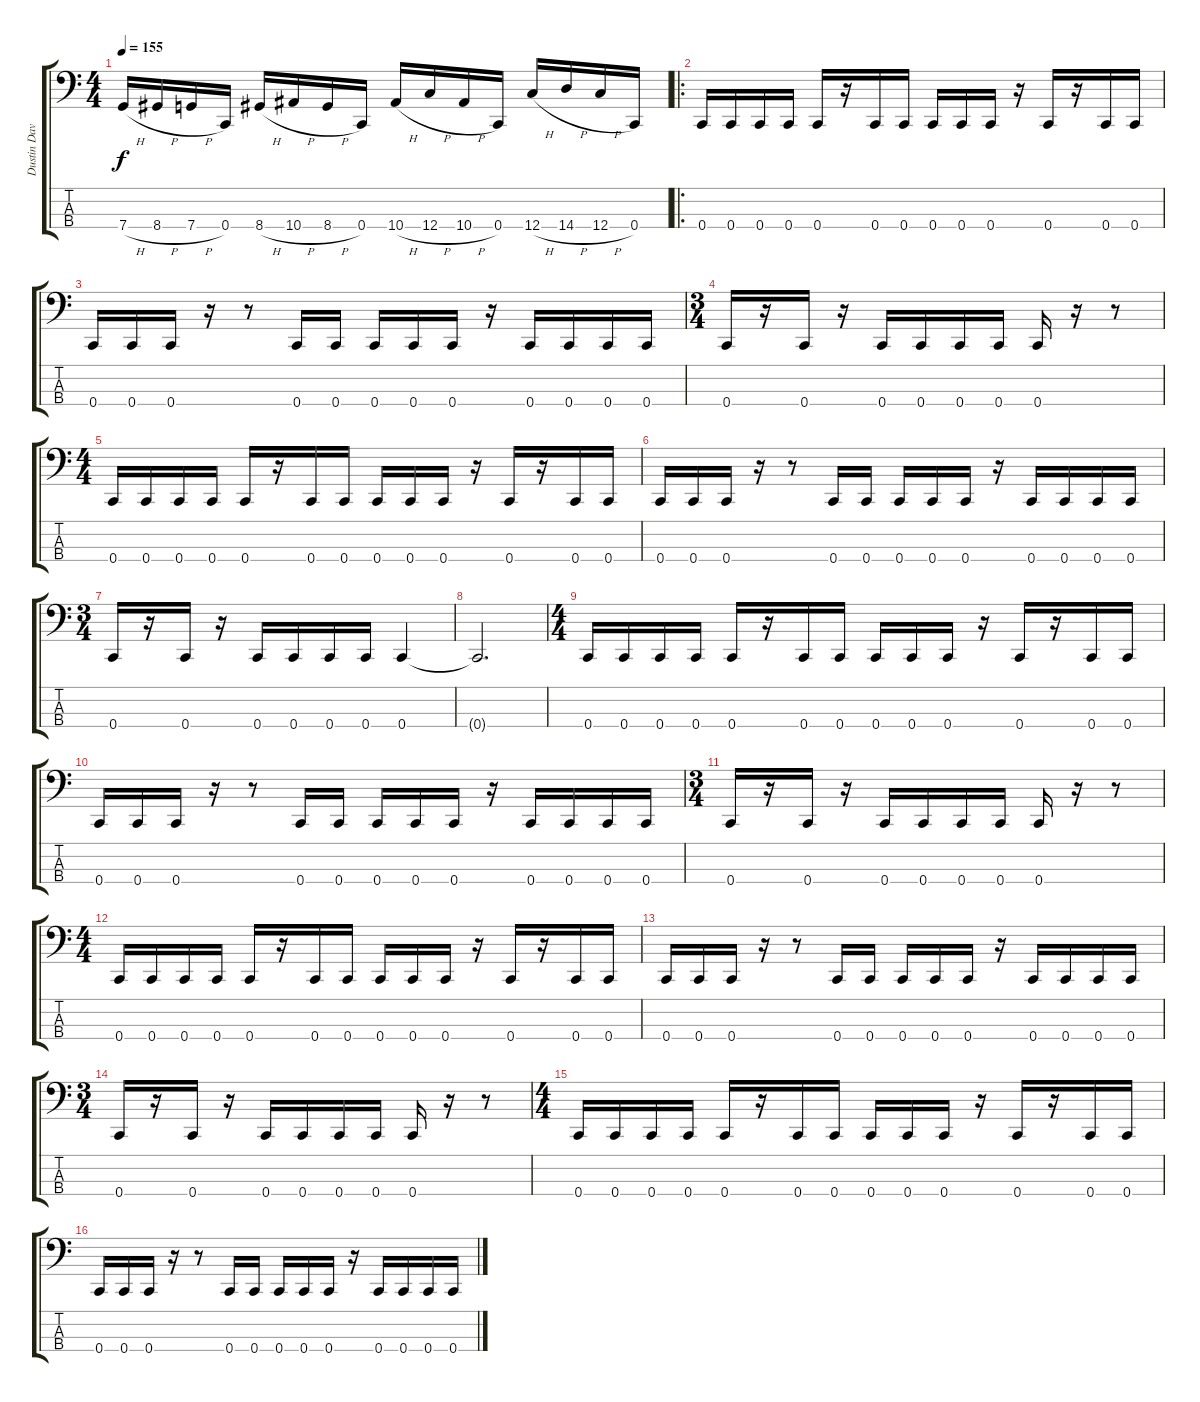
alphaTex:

\track ("Dustin Davidson (Bass)" "Dustin Dav") {instrument electricbasspick}
\staff {score tabs}
\tuning (F2 C2 G1 C1) {hide}
\ts (4 4)
\tempo 155
\clef f4
\ks c
7.4{h}.16{dy f} 8.4{h}.16 7.4{h}.16 0.4.16 8.4{h}.16 10.4{h}.16 8.4{h}.16 0.4.16 10.4{h}.16 12.4{h}.16 10.4{h}.16 0.4.16 12.4{h}.16 14.4{h}.16 12.4{h}.16 0.4.16 |
\ro
0.4.16 0.4.16 0.4.16 0.4.16 0.4.16 r.16 0.4.16 0.4.16 0.4.16 0.4.16 0.4.16 r.16 0.4.16 r.16 0.4.16 0.4.16 |
0.4.16 0.4.16 0.4.16 r.16 r.8 0.4.16 0.4.16 0.4.16 0.4.16 0.4.16 r.16 0.4.16 0.4.16 0.4.16 0.4.16 |
\ts (3 4)
0.4.16 r.16 0.4.16 r.16 0.4.16 0.4.16 0.4.16 0.4.16 0.4.16 r.16 r.8 |
\ts (4 4)
0.4.16 0.4.16 0.4.16 0.4.16 0.4.16 r.16 0.4.16 0.4.16 0.4.16 0.4.16 0.4.16 r.16 0.4.16 r.16 0.4.16 0.4.16 |
0.4.16 0.4.16 0.4.16 r.16 r.8 0.4.16 0.4.16 0.4.16 0.4.16 0.4.16 r.16 0.4.16 0.4.16 0.4.16 0.4.16 |
\ts (3 4)
0.4.16 r.16 0.4.16 r.16 0.4.16 0.4.16 0.4.16 0.4.16 0.4.4 |
0.4{t}.2{d} |
\ts (4 4)
0.4.16 0.4.16 0.4.16 0.4.16 0.4.16 r.16 0.4.16 0.4.16 0.4.16 0.4.16 0.4.16 r.16 0.4.16 r.16 0.4.16 0.4.16 |
0.4.16 0.4.16 0.4.16 r.16 r.8 0.4.16 0.4.16 0.4.16 0.4.16 0.4.16 r.16 0.4.16 0.4.16 0.4.16 0.4.16 |
\ts (3 4)
0.4.16 r.16 0.4.16 r.16 0.4.16 0.4.16 0.4.16 0.4.16 0.4.16 r.16 r.8 |
\ts (4 4)
0.4.16 0.4.16 0.4.16 0.4.16 0.4.16 r.16 0.4.16 0.4.16 0.4.16 0.4.16 0.4.16 r.16 0.4.16 r.16 0.4.16 0.4.16 |
0.4.16 0.4.16 0.4.16 r.16 r.8 0.4.16 0.4.16 0.4.16 0.4.16 0.4.16 r.16 0.4.16 0.4.16 0.4.16 0.4.16 |
\ts (3 4)
0.4.16 r.16 0.4.16 r.16 0.4.16 0.4.16 0.4.16 0.4.16 0.4.16 r.16 r.8 |
\ts (4 4)
0.4.16 0.4.16 0.4.16 0.4.16 0.4.16 r.16 0.4.16 0.4.16 0.4.16 0.4.16 0.4.16 r.16 0.4.16 r.16 0.4.16 0.4.16 |
0.4.16 0.4.16 0.4.16 r.16 r.8 0.4.16 0.4.16 0.4.16 0.4.16 0.4.16 r.16 0.4.16 0.4.16 0.4.16 0.4.16
